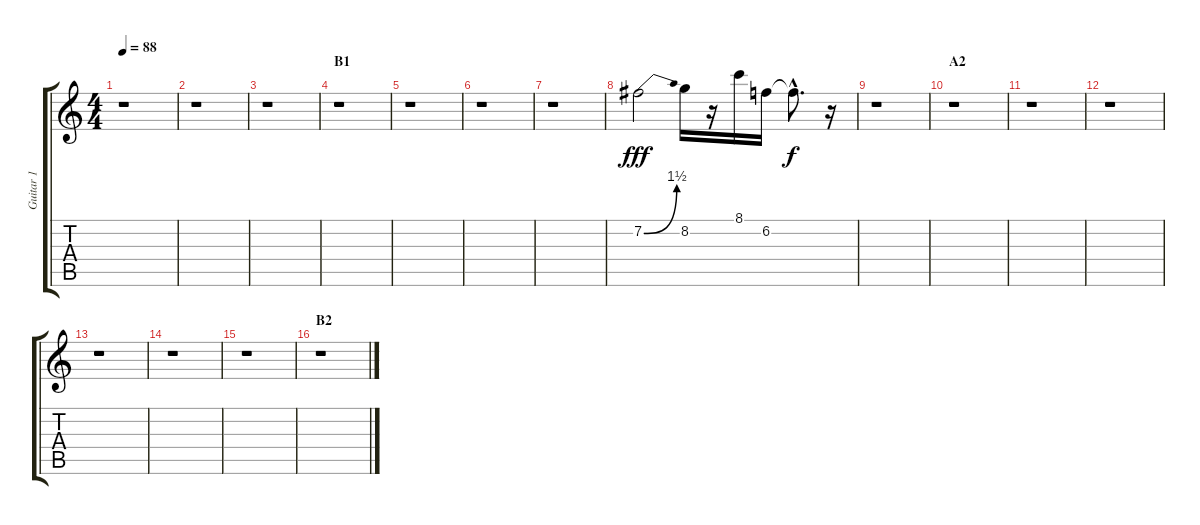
\track ("Guitar 1" "Guitar 1") {instrument distortionguitar}
\staff {score tabs}
\tuning (E4 B3 G3 D3 A2 E2) {hide}
\ts (4 4)
\tempo 88
\clef g2
\ks c
r.1{dy fff} |
r.1 |
r.1 |
\section ("" "B1")
r.1 |
r.1 |
r.1 |
r.1 |
7.2{be (bend 0 0 60 6)}.2 8.2.16 r.16 8.1.16 6.2.16 6.2{hac t}.8{d dy f} r.16 |
r.1 |
\section ("" "A2")
r.1 |
r.1 |
r.1 |
r.1 |
r.1 |
r.1 |
\section ("" "B2")
r.1
